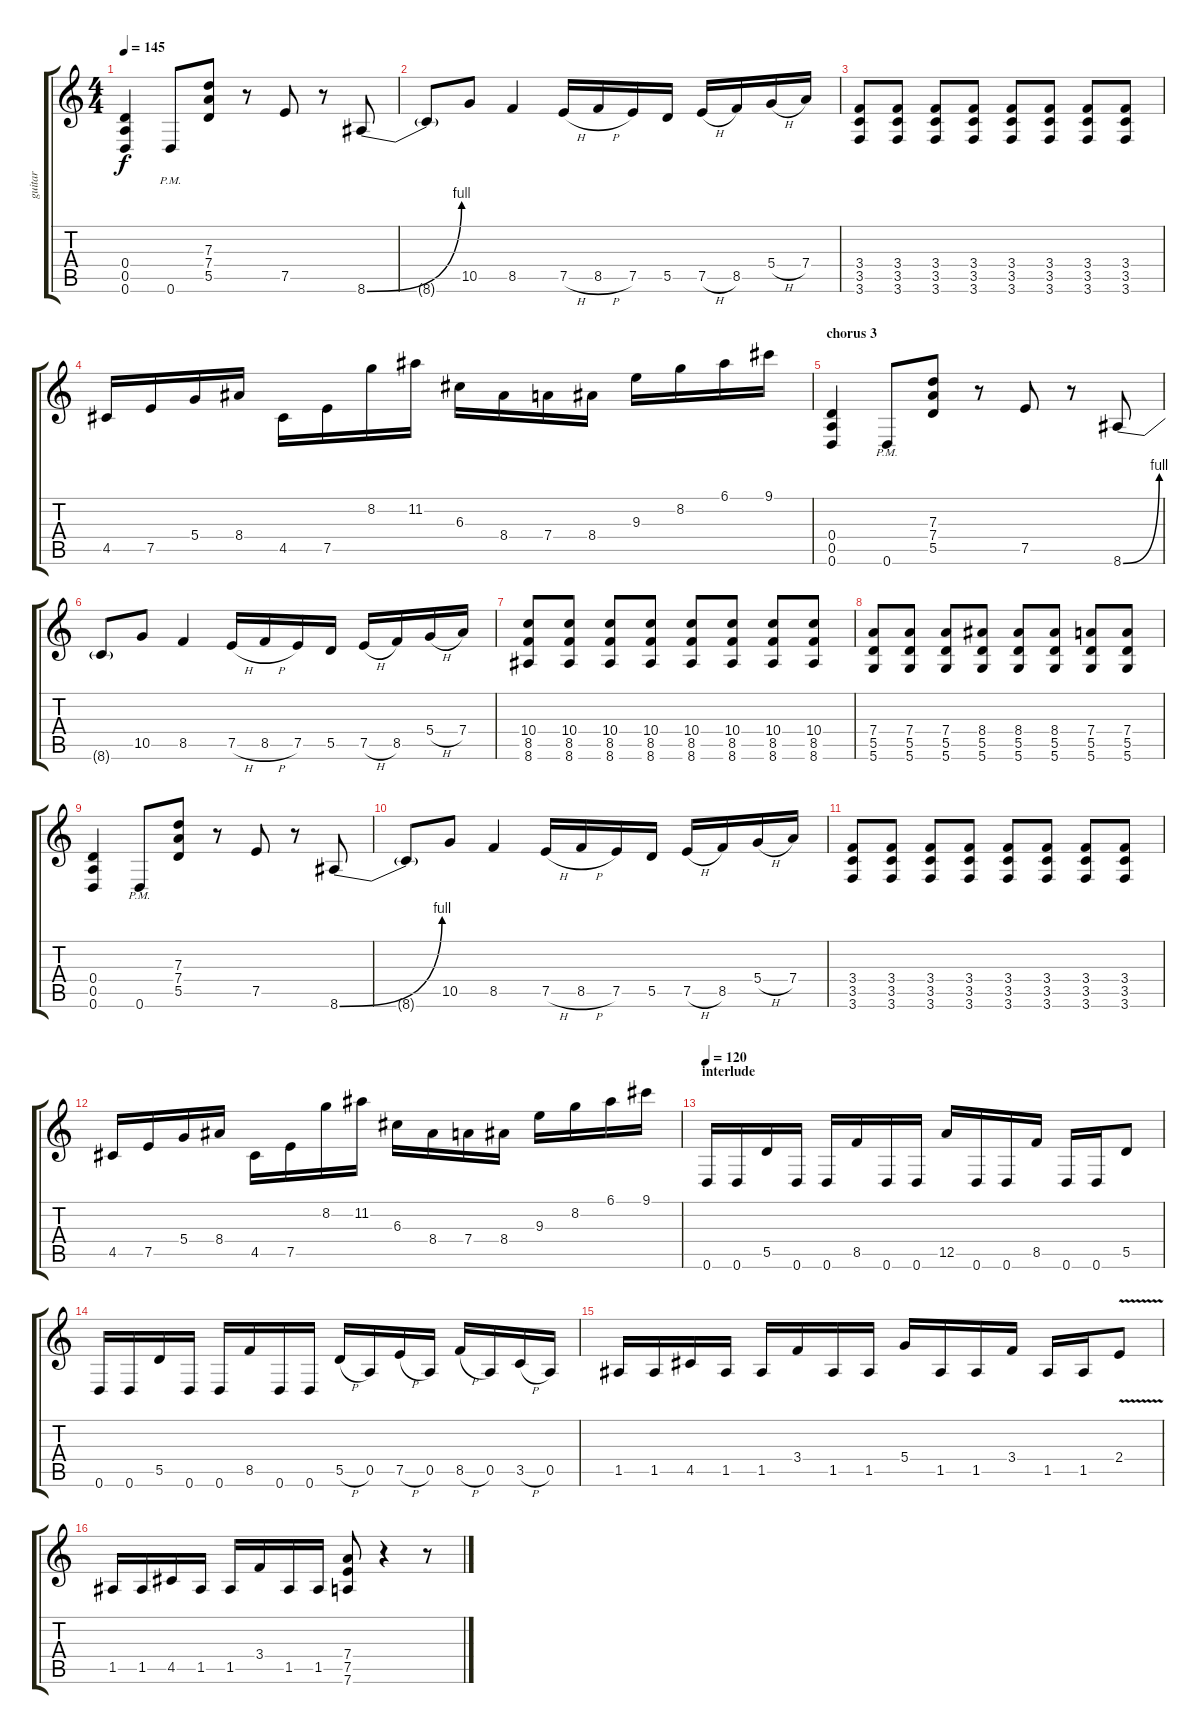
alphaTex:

\track ("guitar" "guitar") {instrument overdrivenguitar}
\staff {score tabs}
\tuning (E4 B3 G3 D3 A2 D2) {hide}
\ts (4 4)
\tempo 145
\clef g2
\ks c
(0.4 0.5 0.6).4{dy f} 0.6{pm}.8 (7.3 7.4 5.5).8 r.8 7.5.8 r.8 8.6{be (bend 0 0 60 4)}.8 |
8.6{t}.8 10.5.8 8.5.4 7.5{h}.16 8.5{h}.16 7.5.16 5.5.16 7.5{h}.16 8.5.16 5.4{h}.16 7.4.16 |
(3.4 3.5 3.6).8 (3.4 3.5 3.6).8 (3.4 3.5 3.6).8 (3.4 3.5 3.6).8 (3.4 3.5 3.6).8 (3.4 3.5 3.6).8 (3.4 3.5 3.6).8 (3.4 3.5 3.6).8 |
4.5.16 7.5.16 5.4.16 8.4.16 4.5.16 7.5.16 8.2.16 11.2.16 6.3.16 8.4.16 7.4.16 8.4.16 9.3.16 8.2.16 6.1.16 9.1.16 |
\section ("" "chorus 3")
(0.4 0.5 0.6).4 0.6{pm}.8 (7.3 7.4 5.5).8 r.8 7.5.8 r.8 8.6{be (bend 0 0 60 4)}.8 |
8.6{t}.8 10.5.8 8.5.4 7.5{h}.16 8.5{h}.16 7.5.16 5.5.16 7.5{h}.16 8.5.16 5.4{h}.16 7.4.16 |
(10.4 8.5 8.6).8 (10.4 8.5 8.6).8 (10.4 8.5 8.6).8 (10.4 8.5 8.6).8 (10.4 8.5 8.6).8 (10.4 8.5 8.6).8 (10.4 8.5 8.6).8 (10.4 8.5 8.6).8 |
(7.4 5.5 5.6).8 (7.4 5.5 5.6).8 (7.4 5.5 5.6).8 (8.4 5.5 5.6).8 (8.4 5.5 5.6).8 (8.4 5.5 5.6).8 (7.4 5.5 5.6).8 (7.4 5.5 5.6).8 |
(0.4 0.5 0.6).4 0.6{pm}.8 (7.3 7.4 5.5).8 r.8 7.5.8 r.8 8.6{be (bend 0 0 60 4)}.8 |
8.6{t}.8 10.5.8 8.5.4 7.5{h}.16 8.5{h}.16 7.5.16 5.5.16 7.5{h}.16 8.5.16 5.4{h}.16 7.4.16 |
(3.4 3.5 3.6).8 (3.4 3.5 3.6).8 (3.4 3.5 3.6).8 (3.4 3.5 3.6).8 (3.4 3.5 3.6).8 (3.4 3.5 3.6).8 (3.4 3.5 3.6).8 (3.4 3.5 3.6).8 |
4.5.16 7.5.16 5.4.16 8.4.16 4.5.16 7.5.16 8.2.16 11.2.16 6.3.16 8.4.16 7.4.16 8.4.16 9.3.16 8.2.16 6.1.16 9.1.16 |
\section ("" "interlude")
\tempo 120
0.6.16 0.6.16 5.5.16 0.6.16 0.6.16 8.5.16 0.6.16 0.6.16 12.5.16 0.6.16 0.6.16 8.5.16 0.6.16 0.6.16 5.5.8 |
0.6.16 0.6.16 5.5.16 0.6.16 0.6.16 8.5.16 0.6.16 0.6.16 5.5{h}.16 0.5.16 7.5{h}.16 0.5.16 8.5{h}.16 0.5.16 3.5{h}.16 0.5.16 |
1.5.16 1.5.16 4.5.16 1.5.16 1.5.16 3.4.16 1.5.16 1.5.16 5.4.16 1.5.16 1.5.16 3.4.16 1.5.16 1.5.16 2.4{v}.8 |
1.5.16 1.5.16 4.5.16 1.5.16 1.5.16 3.4.16 1.5.16 1.5.16 (7.4 7.5 7.6).8 r.4 r.8
